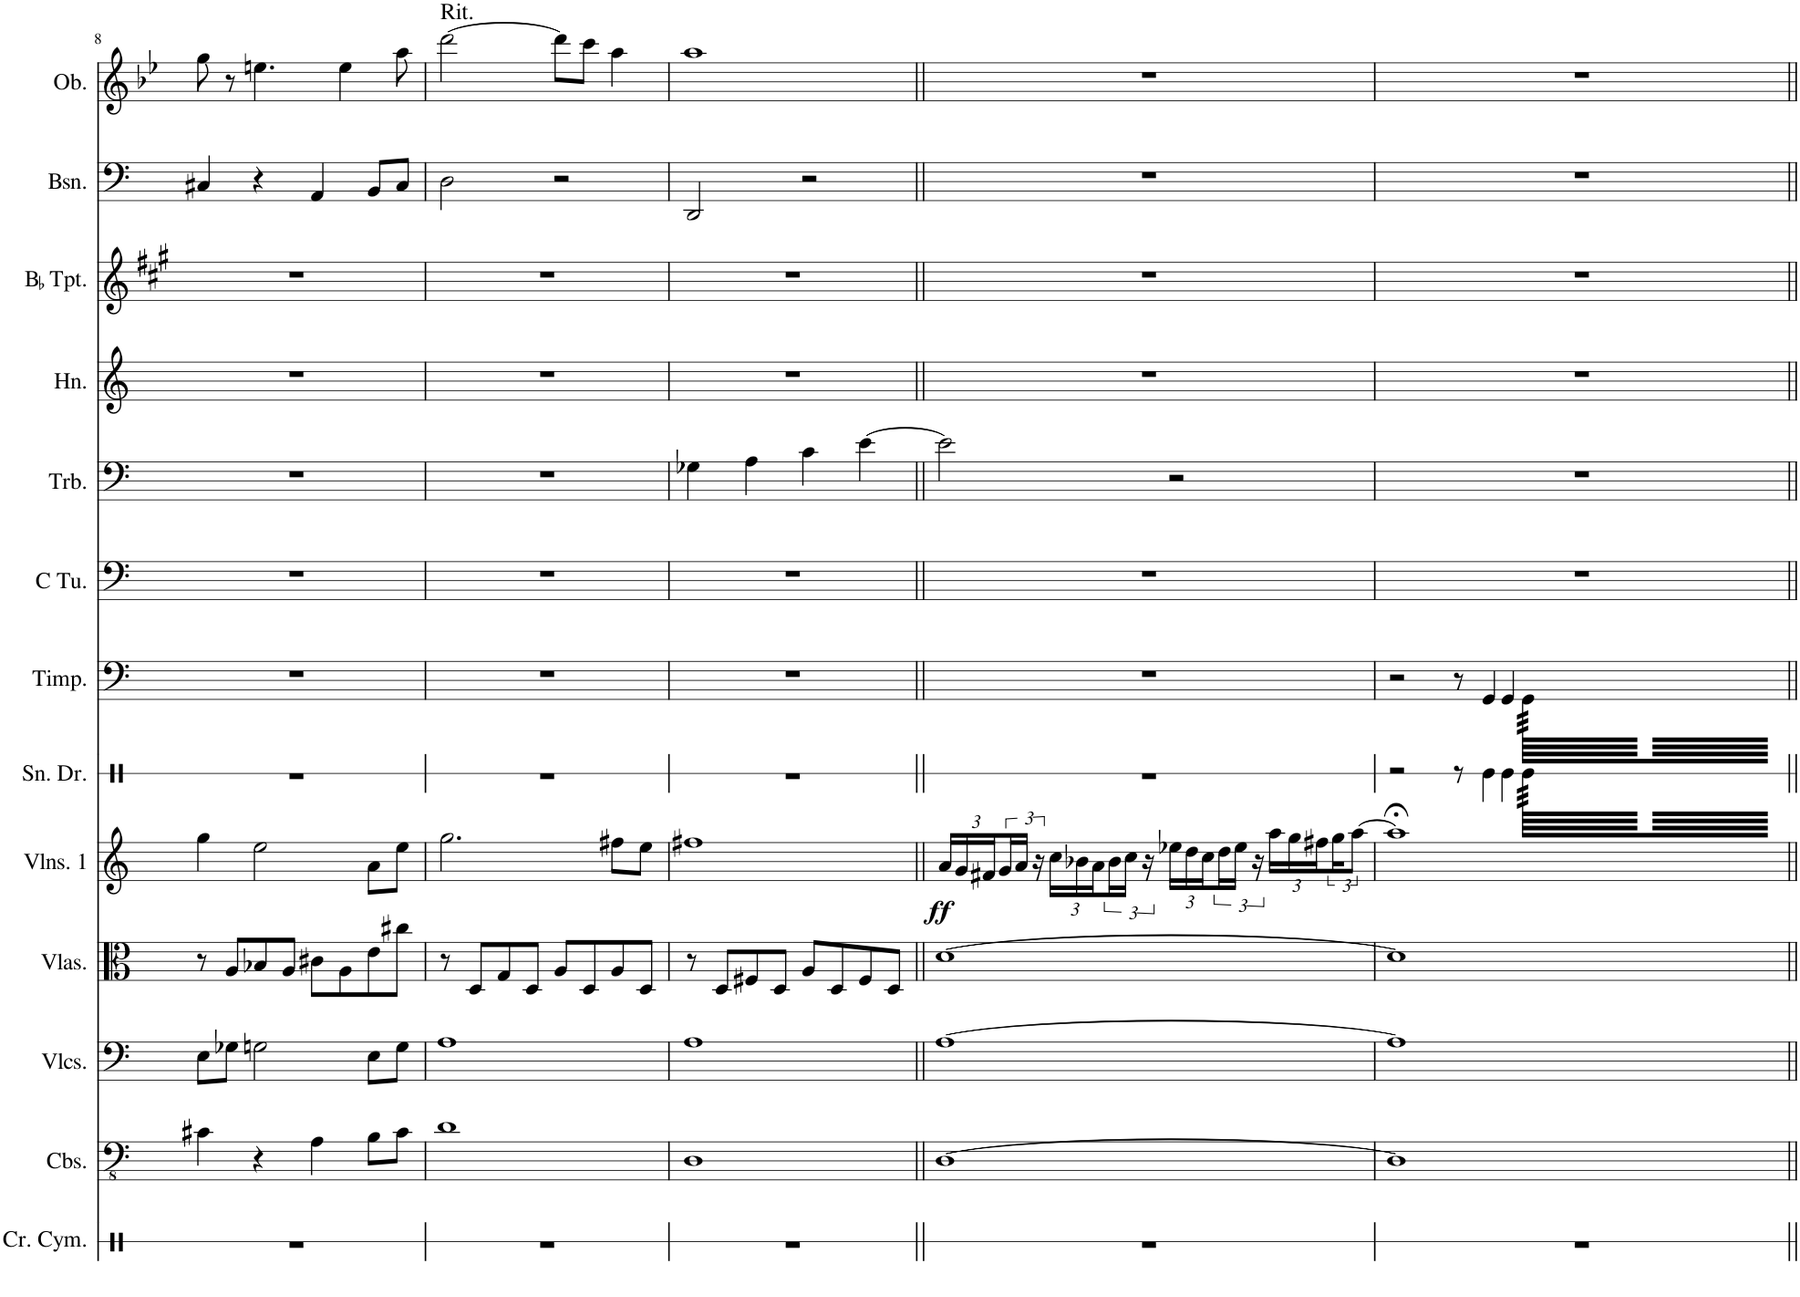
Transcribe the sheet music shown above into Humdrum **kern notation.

**kern	**kern	**kern	**kern	**kern	**dynam	**kern	**kern	**kern	**kern	**kern	**kern	**kern	**kern
*part13	*part12	*part11	*part10	*part9	*part9	*part8	*part7	*part6	*part5	*part4	*part3	*part2	*part1
*staff13	*staff12	*staff11	*staff10	*staff9	*staff9	*staff8	*staff7	*staff6	*staff5	*staff4	*staff3	*staff2	*staff1
*I"Crash Cymbal	*I"Contrabasses	*I"Violoncellos	*I"Violas	*I"Violins 1	*	*I"Snare Drum	*I"Timpani	*I"C Tuba	*I"Trombone	*I"Horn	*I"BaccidentalFlat Trumpet	*I"Bassoon	*I"Oboe
*I'Cr. Cym.	*I'Cbs.	*I'Vlcs.	*I'Vlas.	*I'Vlns. 1	*	*I'Sn. Dr.	*I'Timp.	*I'C Tu.	*I'Trb.	*I'Hn.	*I'BaccidentalFlat Tpt.	*I'Bsn.	*I'Ob.
!!LO:PB:g=z
*clefX	*clefFv4	*clefF4	*clefC3	*clefG2	*	*clefX	*clefF4	*clefF4	*clefF4	*clefG2	*clefG2	*clefF4	*clefG2
*	*	*	*	*	*	*	*	*	*	*Trd4c7	*Trd1c2	*	*
*k[]	*k[]	*k[]	*k[]	*k[]	*	*k[]	*k[]	*k[]	*k[]	*k[]	*k[f#c#g#]	*k[]	*k[b-e-]
*M4/4	*M4/4	*M4/4	*M4/4	*M4/4	*	*M4/4	*M4/4	*M4/4	*M4/4	*M4/4	*M4/4	*M4/4	*M4/4
=8	=8	=8	=8	=8	=8	=8	=8	=8	=8	=8	=8	=8	=8
1r	4C#X\	8E\L	8r	4gg\	.	1r	1r	1r	1r	1r	1r	4C#X/	8gg\
.	.	8G-X\J	8A/L	.	.	.	.	.	.	.	.	.	8r
.	4r	2Gn\	8B-X/	2ee\	.	.	.	.	.	.	.	4r	4.een\
.	.	.	8A/J	.	.	.	.	.	.	.	.	.	.
.	4AA\	.	8c#X\L	.	.	.	.	.	.	.	.	4AA/	.
.	.	.	8A\	.	.	.	.	.	.	.	.	.	4ee\
.	8BB\L	8E\L	8e\	8a\L	.	.	.	.	.	.	.	8BB/L	.
.	8C#\J	8G\J	8cc#X\J	8ee\J	.	.	.	.	.	.	.	8C#/J	8aa\
=9	=9	=9	=9	=9	=9	=9	=9	=9	=9	=9	=9	=9	=9
!	!	!	!	!	!	!	!	!	!	!	!	!	!LO:TX:a:t=Rit.
1r	1D	1A	8r	2.gg\	.	1r	1r	1r	1r	1r	1r	2D\	[2ddd\
.	.	.	8D/L	.	.	.	.	.	.	.	.	.	.
.	.	.	8G/	.	.	.	.	.	.	.	.	.	.
.	.	.	8D/J	.	.	.	.	.	.	.	.	.	.
.	.	.	8A/L	.	.	.	.	.	.	.	.	2r	8ddd\L]
.	.	.	8D/	.	.	.	.	.	.	.	.	.	8ccc\J
.	.	.	8A/	8ff#X\L	.	.	.	.	.	.	.	.	4aa\
.	.	.	8D/J	8ee\J	.	.	.	.	.	.	.	.	.
=10	=10	=10	=10	=10	=10	=10	=10	=10	=10	=10	=10	=10	=10
1r	1DD	1A	8r	1ff#X	.	1r	1r	1r	4G-X\	1r	1r	2DD/	1aa
.	.	.	8D/L	.	.	.	.	.	.	.	.	.	.
.	.	.	8F#X/	.	.	.	.	.	4A\	.	.	.	.
.	.	.	8D/J	.	.	.	.	.	.	.	.	.	.
.	.	.	8A/L	.	.	.	.	.	4c\	.	.	2r	.
.	.	.	8D/	.	.	.	.	.	.	.	.	.	.
.	.	.	8F#/	.	.	.	.	.	[4e\	.	.	.	.
.	.	.	8D/J	.	.	.	.	.	.	.	.	.	.
=11||	=11||	=11||	=11||	=11||	=11||	=11||	=11||	=11||	=11||	=11||	=11||	=11||	=11||
*	*	*	*	*Xbrackettup	*	*	*	*	*	*	*	*	*
!	!	!	!	!	!LO:DY:b	!	!	!	!	!	!	!	!
1r	[1DD	[1A	[1d	24a/LL	ff	1r	1r	1r	2e\]	1r	1r	1r	1r
.	.	.	.	24g/	.	.	.	.	.	.	.	.	.
.	.	.	.	24f#X/	.	.	.	.	.	.	.	.	.
*	*	*	*	*brackettup	*	*	*	*	*	*	*	*	*
.	.	.	.	24g/	.	.	.	.	.	.	.	.	.
.	.	.	.	24a/JJ	.	.	.	.	.	.	.	.	.
.	.	.	.	24r	.	.	.	.	.	.	.	.	.
*	*	*	*	*Xbrackettup	*	*	*	*	*	*	*	*	*
.	.	.	.	24cc\LL	.	.	.	.	.	.	.	.	.
.	.	.	.	24b-X\	.	.	.	.	.	.	.	.	.
.	.	.	.	24a\	.	.	.	.	.	.	.	.	.
*	*	*	*	*brackettup	*	*	*	*	*	*	*	*	*
.	.	.	.	24b-\	.	.	.	.	.	.	.	.	.
.	.	.	.	24cc\JJ	.	.	.	.	.	.	.	.	.
.	.	.	.	24r	.	.	.	.	.	.	.	.	.
*	*	*	*	*Xbrackettup	*	*	*	*	*	*	*	*	*
.	.	.	.	24ee-X\LL	.	.	.	.	2r	.	.	.	.
.	.	.	.	24dd\	.	.	.	.	.	.	.	.	.
.	.	.	.	24cc\	.	.	.	.	.	.	.	.	.
*	*	*	*	*brackettup	*	*	*	*	*	*	*	*	*
.	.	.	.	24dd\	.	.	.	.	.	.	.	.	.
.	.	.	.	24ee-\JJ	.	.	.	.	.	.	.	.	.
.	.	.	.	24r	.	.	.	.	.	.	.	.	.
*	*	*	*	*Xbrackettup	*	*	*	*	*	*	*	*	*
.	.	.	.	24aa\LL	.	.	.	.	.	.	.	.	.
.	.	.	.	24gg\	.	.	.	.	.	.	.	.	.
.	.	.	.	24ff#X\	.	.	.	.	.	.	.	.	.
*	*	*	*	*brackettup	*	*	*	*	*	*	*	*	*
.	.	.	.	24gg\J	.	.	.	.	.	.	.	.	.
.	.	.	.	[12aa\J	.	.	.	.	.	.	.	.	.
=12	=12	=12	=12	=12	=12	=12	=12	=12	=12	=12	=12	=12	=12
1r	1DD]	1A]	1d]	1aa;<]	.	2r	2r	1r	1r	1r	1r	1r	1r
.	.	.	.	.	.	8r	8r	.	.	.	.	.	.
.	.	.	.	.	.	16Re\LL	16GG/LL	.	.	.	.	.	.
.	.	.	.	.	.	16Re\JJ	16GG/JJ	.	.	.	.	.	.
*	*	*	*	*	*	*tremolo	*	*	*	*	*	*	*
*	*	*	*	*	*	*	*tremolo	*	*	*	*	*	*
.	.	.	.	.	.	512Re\LLLLLLL	512GG\LLLLLLL	.	.	.	.	.	.
.	.	.	.	.	.	512Re\	512GG\	.	.	.	.	.	.
.	.	.	.	.	.	512Re\	512GG\	.	.	.	.	.	.
.	.	.	.	.	.	512Re\	512GG\	.	.	.	.	.	.
.	.	.	.	.	.	512Re\	512GG\	.	.	.	.	.	.
.	.	.	.	.	.	512Re\	512GG\	.	.	.	.	.	.
.	.	.	.	.	.	512Re\	512GG\	.	.	.	.	.	.
.	.	.	.	.	.	512Re\	512GG\	.	.	.	.	.	.
*	*	*	*	*	*	*	*Xtremolo	*	*	*	*	*	*
*	*	*	*	*	*	*Xtremolo	*	*	*	*	*	*	*
.	.	.	.	.	.	64Re	64GG	.	.	.	.	.	.
.	.	.	.	.	.	64Re	64GG	.	.	.	.	.	.
.	.	.	.	.	.	64Re	64GG	.	.	.	.	.	.
.	.	.	.	.	.	64Re	64GG	.	.	.	.	.	.
.	.	.	.	.	.	64Re	64GG	.	.	.	.	.	.
.	.	.	.	.	.	64Re	64GG	.	.	.	.	.	.
.	.	.	.	.	.	64Re	64GG	.	.	.	.	.	.
.	.	.	.	.	.	64Re	64GG	.	.	.	.	.	.
.	.	.	.	.	.	64Re	64GG	.	.	.	.	.	.
.	.	.	.	.	.	64Re	64GG	.	.	.	.	.	.
.	.	.	.	.	.	64Re	64GG	.	.	.	.	.	.
.	.	.	.	.	.	64Re	64GG	.	.	.	.	.	.
.	.	.	.	.	.	64Re	64GG	.	.	.	.	.	.
.	.	.	.	.	.	64Re	64GG	.	.	.	.	.	.
.	.	.	.	.	.	64ReJJJJ	64GGJJJJ	.	.	.	.	.	.
=||	=||	=||	=||	=||	=||	=||	=||	=||	=||	=||	=||	=||	=||
*-	*-	*-	*-	*-	*-	*-	*-	*-	*-	*-	*-	*-	*-
